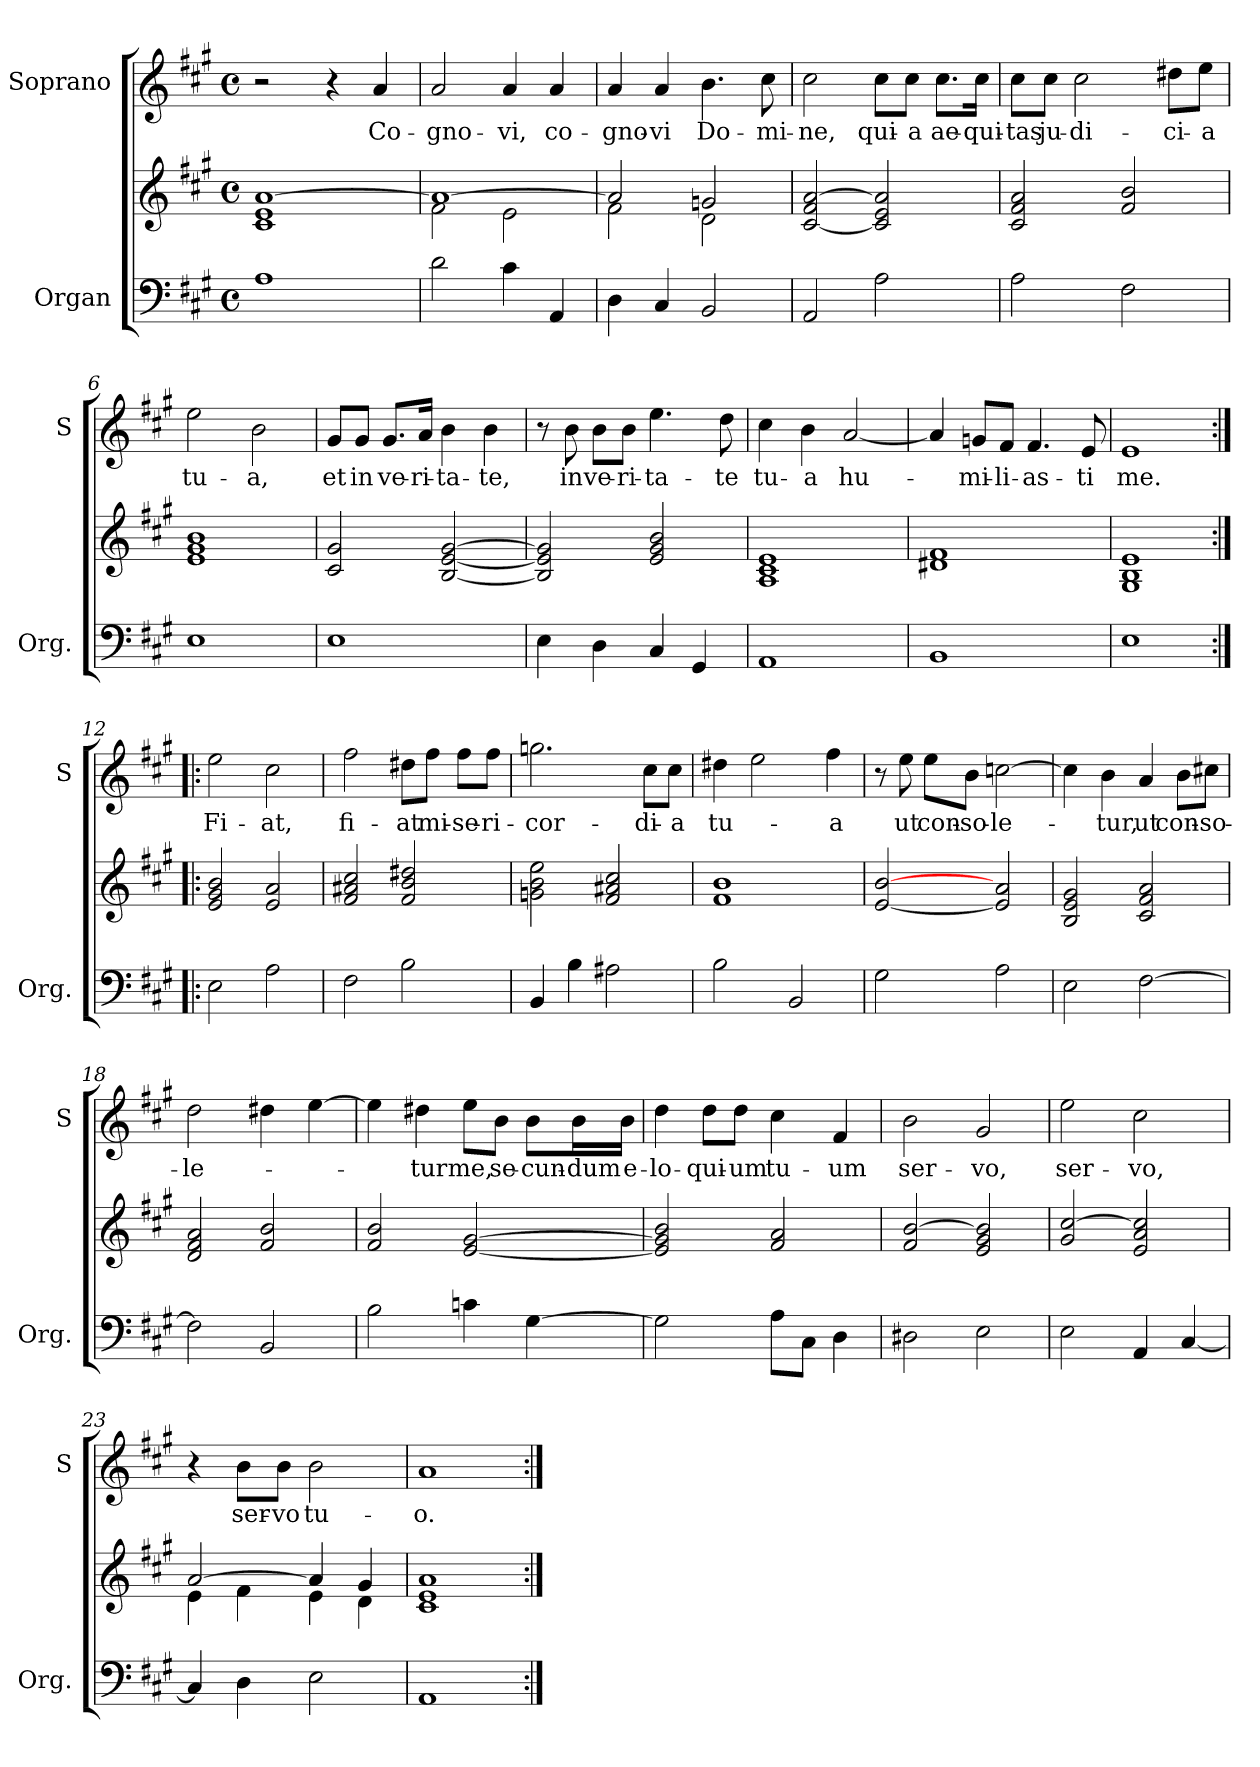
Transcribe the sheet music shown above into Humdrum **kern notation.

**kern	**kern	**kern	**text
*part2	*part2	*part1	*part1
*staff3	*staff2	*staff1	*staff1
*I"Organ	*	*I"Soprano	*
*I'Org.	*	*I'S	*
*clefF4	*clefG2	*clefG2	*
*k[f#c#g#]	*k[f#c#g#]	*k[f#c#g#]	*
*A:	*A:	*A:	*
*M4/4	*M4/4	*M4/4	*
*met(c)	*met(c)	*met(c)	*
=1	=1	=1	=1
1A	1c# 1e [1a	2r	.
.	.	4r	.
!	!	!	!LO:LY:b
.	.	4a/	Co-
=2	=2	=2	=2
*	*^	*	*
!	!	!	!	!LO:LY:b
2d\	1a_	2f#\	2a/	-gno-
!	!	!	!	!LO:LY:b
4c#\	.	2e\	4a/	-vi,
!	!	!	!	!LO:LY:b
4AA/	.	.	4a/	co-
=3	=3	=3	=3	=3
!	!	!	!	!LO:LY:b
4D\	2a/]	2f#\	4a/	-gno-
!	!	!	!	!LO:LY:b
4C#/	.	.	4a/	-vi
!	!	!	!	!LO:LY:b
2BB/	2gn/	2d\	4.b\	Do-
!	!	!	!	!LO:LY:b
.	.	.	8cc#\	-mi-
*	*v	*v	*	*
=4	=4	=4	=4
!	!	!	!LO:LY:b
2AA/	[2c#/ 2f#/ [2a/	2cc#\	-ne,
!	!	!	!LO:LY:b
2A\	2c#/] 2e/ 2a/]	8cc#\L	qui-
!	!	!	!LO:LY:b
.	.	8cc#\J	-a
!	!	!	!LO:LY:b
.	.	8.cc#\L	ae-
!	!	!	!LO:LY:b
.	.	16cc#\Jk	-qui-
!!LO:LB:g=z
=5	=5	=5	=5
!	!	!	!LO:LY:b
2A\	2c#/ 2f#/ 2a/	8cc#\L	-tas
!	!	!	!LO:LY:b
.	.	8cc#\J	ju-
!	!	!	!LO:LY:b
.	.	2cc#\	-di-
2F#\	2f#/ 2b/	.	.
!	!	!	!LO:LY:b
.	.	8dd#X\L	-ci-
!	!	!	!LO:LY:b
.	.	8ee\J	-a
=6	=6	=6	=6
!	!	!	!LO:LY:b
1E	1e 1g# 1b	2ee\	tu-
!	!	!	!LO:LY:b
.	.	2b\	-a,
=7	=7	=7	=7
!	!	!	!LO:LY:b
1E	2c#/ 2g#/	8g#/L	et
!	!	!	!LO:LY:b
.	.	8g#/J	in
!	!	!	!LO:LY:b
.	.	8.g#/L	ve-
!	!	!	!LO:LY:b
.	.	16a/Jk	-ri-
!	!	!	!LO:LY:b
.	[2B/ [2e/ [2g#/	4b\	-ta-
!	!	!	!LO:LY:b
.	.	4b\	-te,
=8	=8	=8	=8
4E\	2B/] 2e/] 2g#/]	8r	.
!	!	!	!LO:LY:b
.	.	8b\	in
!	!	!	!LO:LY:b
4D\	.	8b\L	ve-
!	!	!	!LO:LY:b
.	.	8b\J	-ri-
!	!	!	!LO:LY:b
4C#/	2e/ 2g#/ 2b/	4.ee\	-ta-
4GG#/	.	.	.
!	!	!	!LO:LY:b
.	.	8dd\	-te
=9	=9	=9	=9
!	!	!	!LO:LY:b
1AA	1A 1c# 1e	4cc#\	tu-
!	!	!	!LO:LY:b
.	.	4b\	-a
!	!	!	!LO:LY:b
.	.	[2a/	hu-
!!LO:LB:g=z
=10	=10	=10	=10
1BB	1d#X 1f#	4a/]	.
!	!	!	!LO:LY:b
.	.	8gn/L	-mi-
!	!	!	!LO:LY:b
.	.	8f#/J	-li-
!	!	!	!LO:LY:b
.	.	4.f#/	-as-
!	!	!	!LO:LY:b
.	.	8e/	-ti
=11	=11	=11	=11
!	!	!	!LO:LY:b
1E	1G# 1B 1e	1e	me.
=12:|!|:	=12:|!|:	=12:|!|:	=12:|!|:
!	!	!	!LO:LY:b
2E\	2e/ 2g#/ 2b/	2ee\	Fi-
!	!	!	!LO:LY:b
2A\	2e/ 2a/	2cc#\	-at,
=13	=13	=13	=13
!	!	!	!LO:LY:b
2F#\	2f#/ 2a#X/ 2cc#/	2ff#\	fi-
!	!	!	!LO:LY:b
2B\	2f#/ 2b/ 2dd#X/	8dd#X\L	-at
!	!	!	!LO:LY:b
.	.	8ff#\J	mi-
!	!	!	!LO:LY:b
.	.	8ff#\L	-se-
!	!	!	!LO:LY:b
.	.	8ff#\J	-ri-
=14	=14	=14	=14
!	!	!	!LO:LY:b
4BB/	2gn\ 2b\ 2ee\	2.ggn\	-cor-
4B\	.	.	.
2A#X\	2f#/ 2a#X/ 2cc#/	.	.
!	!	!	!LO:LY:b
.	.	8cc#\L	-di-
!	!	!	!LO:LY:b
.	.	8cc#\J	-a
!!LO:PB:g=z
=15	=15	=15	=15
!	!	!	!LO:LY:b
2B\	1f# 1b	4dd#X\	tu-
.	.	2ee\	.
2BB/	.	.	.
!	!	!	!LO:LY:b
.	.	4ff#\	-a
=16	=16	=16	=16
2G#\	[2e/ [2b/	8r	.
!	!	!	!LO:LY:b
.	.	8ee\	ut
!	!	!	!LO:LY:b
.	.	8ee\L	con-
!	!	!	!LO:LY:b
.	.	8b\J	-so-
!	!	!	!LO:LY:b
2A\	2e/] 2a/	[2ccn\	-le-
=17	=17	=17	=17
2E\	2B/ 2e/ 2g#/	4cc\]	.
!	!	!	!LO:LY:b
.	.	4b\	-tur,
!	!	!	!LO:LY:b
[2F#\	2c#/ 2f#/ 2a/	4a/	ut
!	!	!	!LO:LY:b
.	.	8b\L	con-
!	!	!	!LO:LY:b
.	.	8cc#X\J	-so-
=18	=18	=18	=18
!	!	!	!LO:LY:b
2F#\]	2d/ 2f#/ 2a/	2dd\	-le-
2BB/	2f#/ 2b/	4dd#X\	.
.	.	[4ee\	.
!!LO:LB:g=z
=19	=19	=19	=19
2B\	2f#/ 2b/	4ee\]	.
!	!	!	!LO:LY:b
.	.	4dd#X\	-tur
!	!	!	!LO:LY:b
4cn\	[2e/ [2g#/	8ee\L	me,
!	!	!	!LO:LY:b
.	.	8b\J	se-
!	!	!	!LO:LY:b
[4G#\	.	8b\L	-cun-
!	!	!	!LO:LY:b
.	.	16b\L	-dum
!	!	!	!LO:LY:b
.	.	16b\JJ	e-
=20	=20	=20	=20
!	!	!	!LO:LY:b
2G#\]	2e/] 2g#/] 2b/	4dd\	-lo-
!	!	!	!LO:LY:b
.	.	8dd\L	-qui-
!	!	!	!LO:LY:b
.	.	8dd\J	-um
!	!	!	!LO:LY:b
8A\L	2f#/ 2a/	4cc#\	tu-
8C#\J	.	.	.
!	!	!	!LO:LY:b
4D\	.	4f#/	-um
=21	=21	=21	=21
!	!	!	!LO:LY:b
2D#X\	2f#/ [2b/	2b\	ser-
!	!	!	!LO:LY:b
2E\	2e/ 2g#/ 2b/]	2g#/	-vo,
=22	=22	=22	=22
!	!	!	!LO:LY:b
2E\	2g#/ [2cc#/	2ee\	ser-
!	!	!	!LO:LY:b
4AA/	2e/ 2a/ 2cc#/]	2cc#\	-vo,
[4C#/	.	.	.
!!LO:LB:g=z
=23	=23	=23	=23
*	*^	*	*
4C#/]	[>2a/	4e\	4r	.
!	!	!	!	!LO:LY:b
4D\	.	4f#\	8b\L	ser-
!	!	!	!	!LO:LY:b
.	.	.	8b\J	-vo
!	!	!	!	!LO:LY:b
2E\	4a/]	4e\	2b\	tu-
.	4g#/	4d\	.	.
=24	=24	=24	=24	=24
!	!	!	!	!LO:LY:b
*	*v	*v	*	*
1AA	1c# 1e 1a	1a	-o.
=:|!	=:|!	=:|!	=:|!
*-	*-	*-	*-
